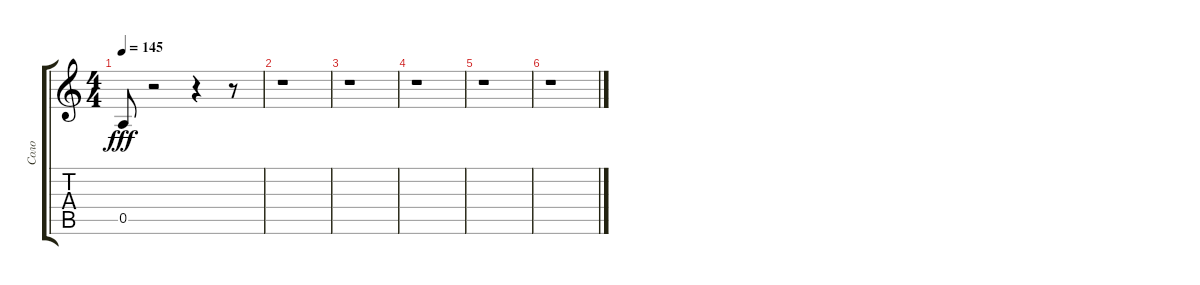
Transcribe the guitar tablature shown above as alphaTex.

\track ("Соло" "Соло") {instrument distortionguitar}
\staff {score tabs}
\tuning (E4 B3 G3 D3 A2 E2) {hide}
\ts (4 4)
\tempo 145
\clef g2
\ks c
0.5.8{dy fff} r.2 r.4 r.8 |
r.1 |
r.1 |
r.1 |
r.1 |
r.1
